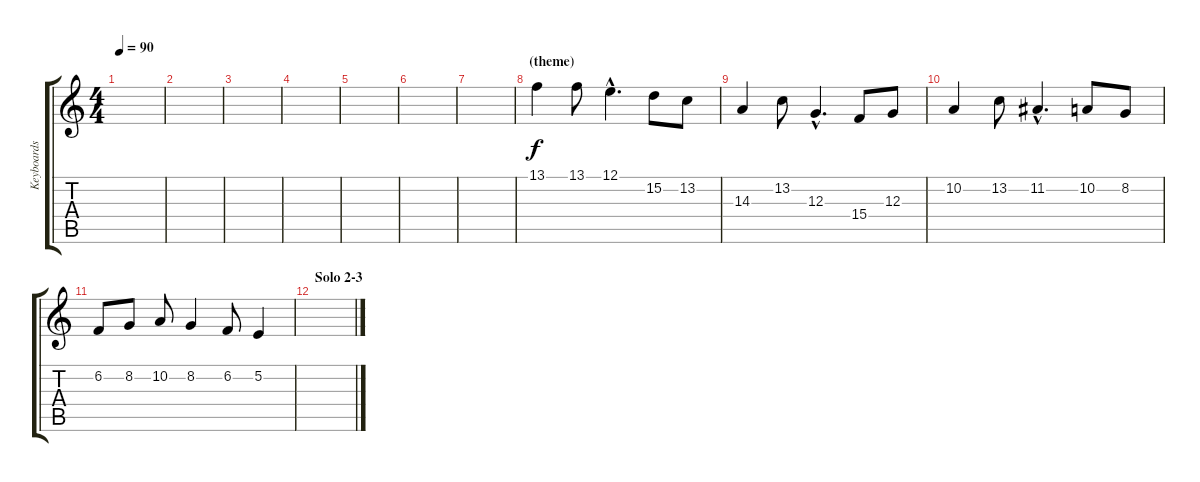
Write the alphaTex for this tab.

\track ("Keyboards (3)" "Keyboards ") {instrument lead1square}
\staff {score tabs}
\tuning (E4 B3 G3 D3 A2 E2) {hide}
\ts (4 4)
\tempo 90
\clef g2
\ks c
|
|
|
|
|
|
|
\section ("" "(theme)")
13.1.4 13.1.8 12.1{hac}.4{d} 15.2.8 13.2.8 |
14.3.4 13.2.8 12.3{hac}.4{d} 15.4.8 12.3.8 |
10.2.4 13.2.8 11.2{hac}.4{d} 10.2.8 8.2.8 |
6.2.8 8.2.8 10.2.8 8.2.4 6.2.8 5.2.4 |
\section ("" "Solo 2-3")
